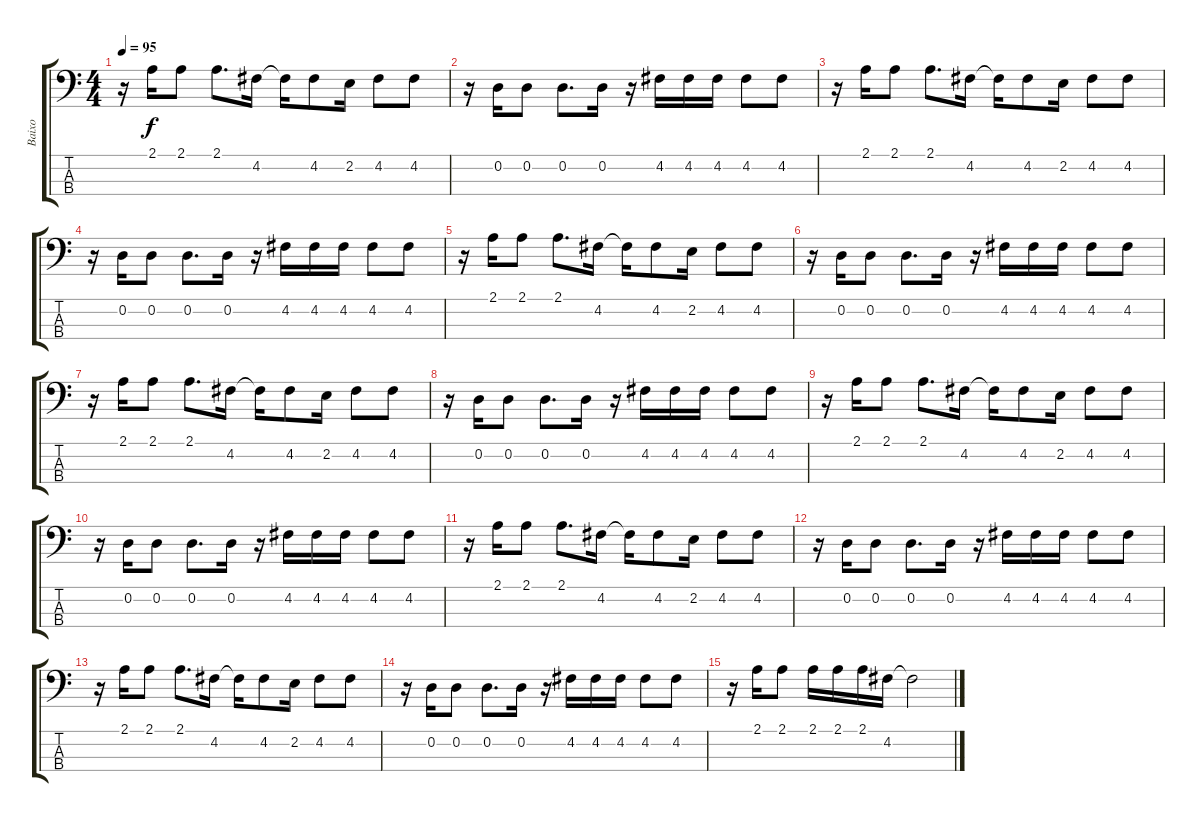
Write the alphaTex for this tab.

\track ("Baixo" "Baixo") {instrument acousticbass}
\staff {score tabs}
\tuning (G2 D2 A1 E1) {hide}
\ts (4 4)
\tempo 95
\clef f4
\ks c
r.16{dy f} 2.1.16 2.1.8 2.1.8{d} 4.2.16 4.2{t}.16 4.2.8 2.2.16 4.2.8 4.2.8 |
r.16 0.2.16 0.2.8 0.2.8{d} 0.2.16 r.16 4.2.16 4.2.16 4.2.16 4.2.8 4.2.8 |
r.16 2.1.16 2.1.8 2.1.8{d} 4.2.16 4.2{t}.16 4.2.8 2.2.16 4.2.8 4.2.8 |
r.16 0.2.16 0.2.8 0.2.8{d} 0.2.16 r.16 4.2.16 4.2.16 4.2.16 4.2.8 4.2.8 |
r.16 2.1.16 2.1.8 2.1.8{d} 4.2.16 4.2{t}.16 4.2.8 2.2.16 4.2.8 4.2.8 |
r.16 0.2.16 0.2.8 0.2.8{d} 0.2.16 r.16 4.2.16 4.2.16 4.2.16 4.2.8 4.2.8 |
r.16 2.1.16 2.1.8 2.1.8{d} 4.2.16 4.2{t}.16 4.2.8 2.2.16 4.2.8 4.2.8 |
r.16 0.2.16 0.2.8 0.2.8{d} 0.2.16 r.16 4.2.16 4.2.16 4.2.16 4.2.8 4.2.8 |
r.16 2.1.16 2.1.8 2.1.8{d} 4.2.16 4.2{t}.16 4.2.8 2.2.16 4.2.8 4.2.8 |
r.16 0.2.16 0.2.8 0.2.8{d} 0.2.16 r.16 4.2.16 4.2.16 4.2.16 4.2.8 4.2.8 |
r.16 2.1.16 2.1.8 2.1.8{d} 4.2.16 4.2{t}.16 4.2.8 2.2.16 4.2.8 4.2.8 |
r.16 0.2.16 0.2.8 0.2.8{d} 0.2.16 r.16 4.2.16 4.2.16 4.2.16 4.2.8 4.2.8 |
r.16 2.1.16 2.1.8 2.1.8{d} 4.2.16 4.2{t}.16 4.2.8 2.2.16 4.2.8 4.2.8 |
r.16 0.2.16 0.2.8 0.2.8{d} 0.2.16 r.16 4.2.16 4.2.16 4.2.16 4.2.8 4.2.8 |
r.16 2.1.16 2.1.8 2.1.16 2.1.16 2.1.16 4.2.16 4.2{t}.2
